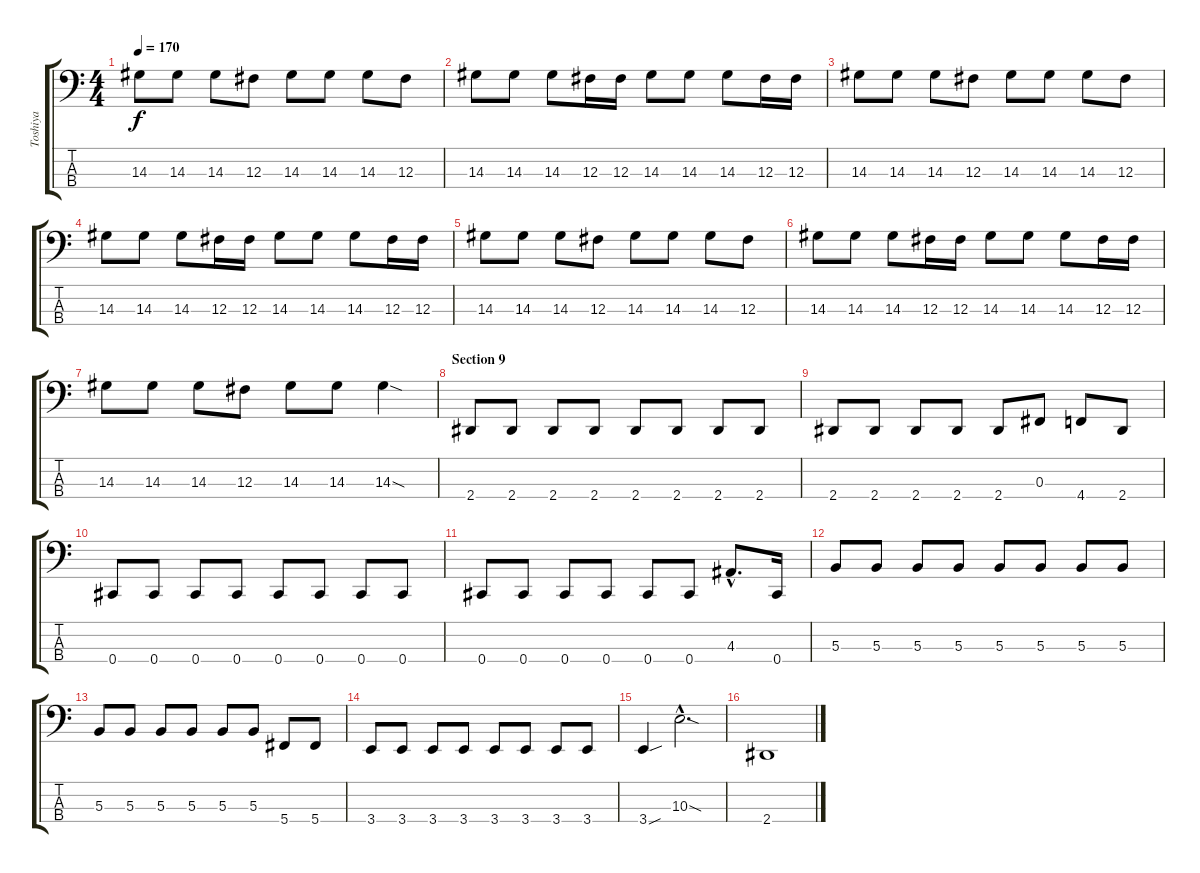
\track ("Toshiya" "Toshiya") {instrument electricbassfinger}
\staff {score tabs}
\tuning (E2 B1 Gb1 Db1) {hide}
\ts (4 4)
\tempo 170
\clef f4
\ks c
14.3.8{dy f} 14.3.8 14.3.8 12.3.8 14.3.8 14.3.8 14.3.8 12.3.8 |
14.3.8 14.3.8 14.3.8 12.3.16 12.3.16 14.3.8 14.3.8 14.3.8 12.3.16 12.3.16 |
14.3.8 14.3.8 14.3.8 12.3.8 14.3.8 14.3.8 14.3.8 12.3.8 |
14.3.8 14.3.8 14.3.8 12.3.16 12.3.16 14.3.8 14.3.8 14.3.8 12.3.16 12.3.16 |
14.3.8 14.3.8 14.3.8 12.3.8 14.3.8 14.3.8 14.3.8 12.3.8 |
14.3.8 14.3.8 14.3.8 12.3.16 12.3.16 14.3.8 14.3.8 14.3.8 12.3.16 12.3.16 |
14.3.8 14.3.8 14.3.8 12.3.8 14.3.8 14.3.8 14.3{sod}.4 |
\section ("" "Section 9")
2.4.8 2.4.8 2.4.8 2.4.8 2.4.8 2.4.8 2.4.8 2.4.8 |
2.4.8 2.4.8 2.4.8 2.4.8 2.4.8 0.3.8 4.4.8 2.4.8 |
0.4.8 0.4.8 0.4.8 0.4.8 0.4.8 0.4.8 0.4.8 0.4.8 |
0.4.8 0.4.8 0.4.8 0.4.8 0.4.8 0.4.8 4.3{hac}.8{d} 0.4.16 |
5.3.8 5.3.8 5.3.8 5.3.8 5.3.8 5.3.8 5.3.8 5.3.8 |
5.3.8 5.3.8 5.3.8 5.3.8 5.3.8 5.3.8 5.4.8 5.4.8 |
3.4.8 3.4.8 3.4.8 3.4.8 3.4.8 3.4.8 3.4.8 3.4.8 |
3.4{sou}.4 10.3{sod hac}.2{d} |
2.4.1
